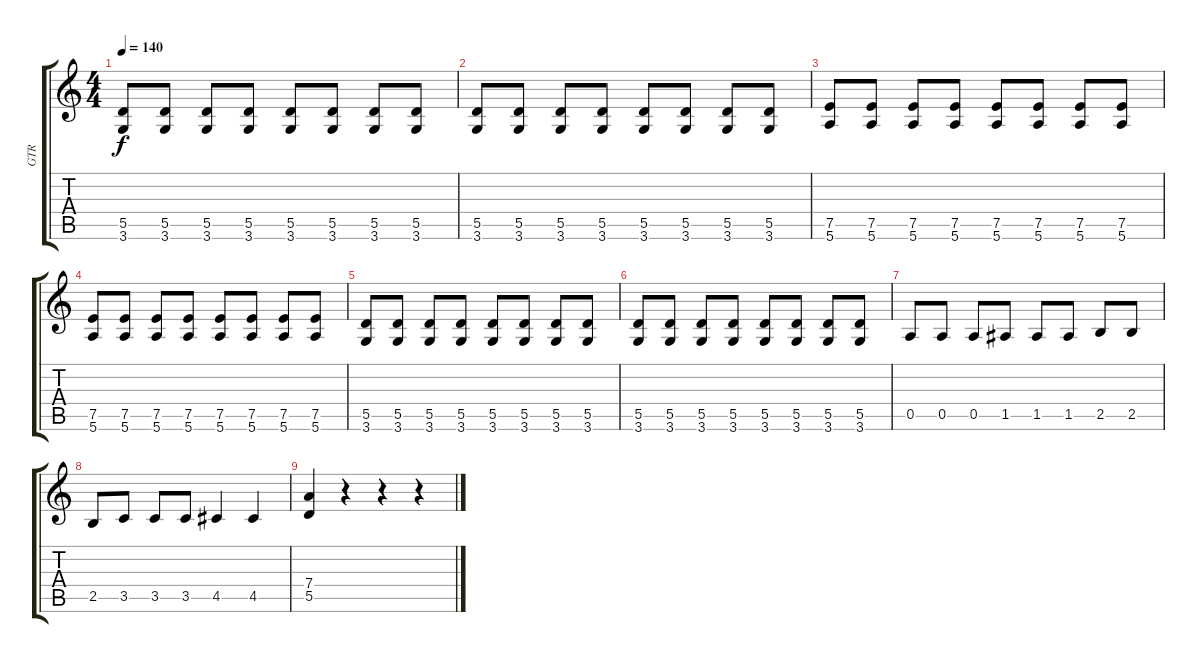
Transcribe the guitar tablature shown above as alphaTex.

\track ("GTR" "GTR") {instrument overdrivenguitar}
\staff {score tabs}
\tuning (E4 B3 G3 D3 A2 E2) {hide}
\ts (4 4)
\tempo 140
\clef g2
\ks c
(5.5 3.6).8{dy f} (5.5 3.6).8 (5.5 3.6).8 (5.5 3.6).8 (5.5 3.6).8 (5.5 3.6).8 (5.5 3.6).8 (5.5 3.6).8 |
(5.5 3.6).8 (5.5 3.6).8 (5.5 3.6).8 (5.5 3.6).8 (5.5 3.6).8 (5.5 3.6).8 (5.5 3.6).8 (5.5 3.6).8 |
(7.5 5.6).8 (7.5 5.6).8 (7.5 5.6).8 (7.5 5.6).8 (7.5 5.6).8 (7.5 5.6).8 (7.5 5.6).8 (7.5 5.6).8 |
(7.5 5.6).8 (7.5 5.6).8 (7.5 5.6).8 (7.5 5.6).8 (7.5 5.6).8 (7.5 5.6).8 (7.5 5.6).8 (7.5 5.6).8 |
(5.5 3.6).8 (5.5 3.6).8 (5.5 3.6).8 (5.5 3.6).8 (5.5 3.6).8 (5.5 3.6).8 (5.5 3.6).8 (5.5 3.6).8 |
(5.5 3.6).8 (5.5 3.6).8 (5.5 3.6).8 (5.5 3.6).8 (5.5 3.6).8 (5.5 3.6).8 (5.5 3.6).8 (5.5 3.6).8 |
0.5.8 0.5.8 0.5.8 1.5.8 1.5.8 1.5.8 2.5.8 2.5.8 |
2.5.8 3.5.8 3.5.8 3.5.8 4.5.4 4.5.4 |
(7.4 5.5).4 r.4 r.4 r.4
